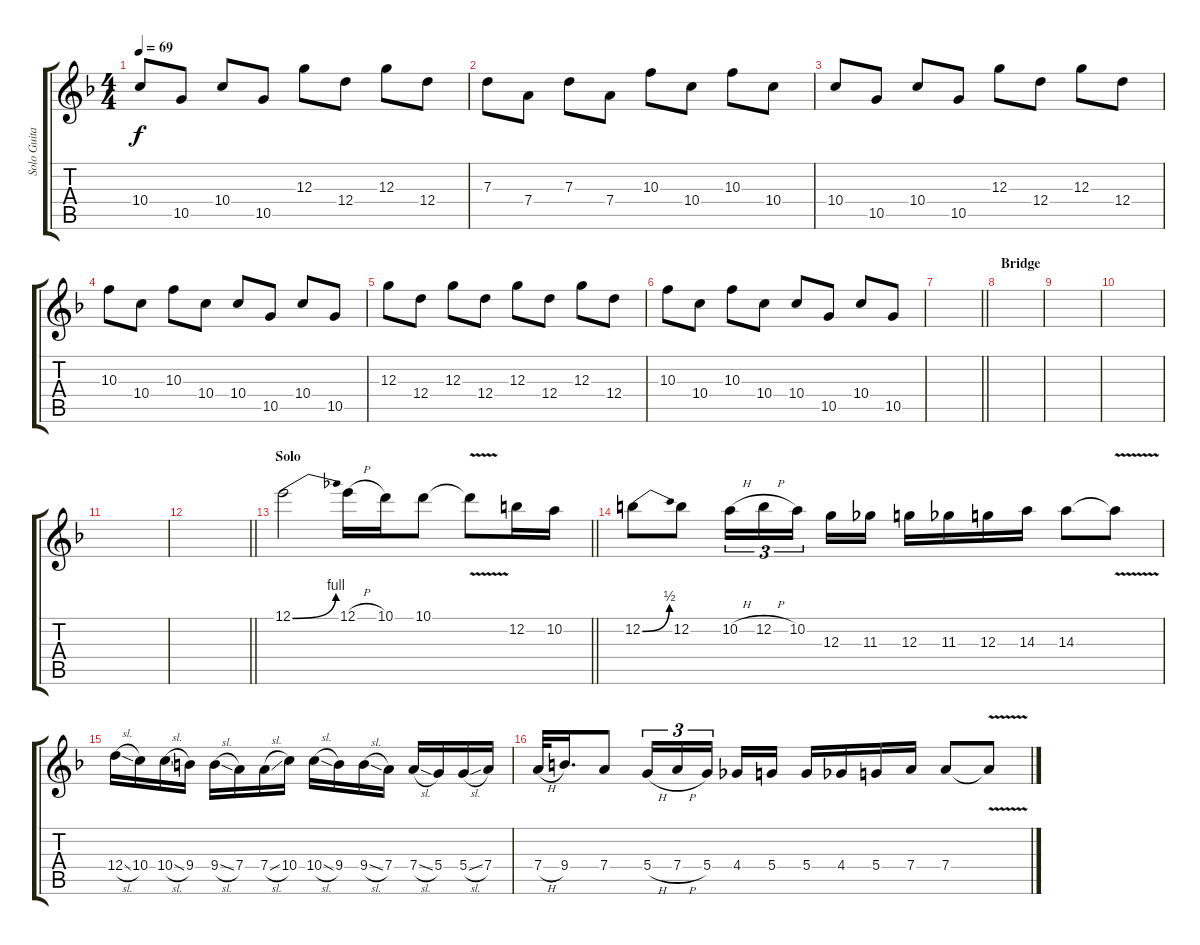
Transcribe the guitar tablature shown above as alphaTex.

\track ("Solo Guitar " "Solo Guita") {instrument overdrivenguitar}
\staff {score tabs}
\tuning (E4 B3 G3 D3 A2 D2) {hide}
\ts (4 4)
\tempo 69
\clef g2
\ks dminor
10.4.8{dy f} 10.5.8 10.4.8 10.5.8 12.3.8 12.4.8 12.3.8 12.4.8 |
7.3.8 7.4.8 7.3.8 7.4.8 10.3.8 10.4.8 10.3.8 10.4.8 |
10.4.8 10.5.8 10.4.8 10.5.8 12.3.8 12.4.8 12.3.8 12.4.8 |
10.3.8 10.4.8 10.3.8 10.4.8 10.4.8 10.5.8 10.4.8 10.5.8 |
12.3.8 12.4.8 12.3.8 12.4.8 12.3.8 12.4.8 12.3.8 12.4.8 |
10.3.8 10.4.8 10.3.8 10.4.8 10.4.8 10.5.8 10.4.8 10.5.8 |
\barLineRight lightlight
|
\section ("" "Bridge")
|
|
|
|
\barLineRight lightlight
|
\section ("" "Solo")
\barLineRight lightlight
12.1{be (bend 0 0 60 4)}.2 12.1{h}.16 10.1.16 10.1.8 10.1{v t}.8 12.2.16 10.2.16 |
\section ("" "")
12.2{be (bend 0 0 60 2)}.8 12.2.8 10.2{h}.16{tu (3 2)} 12.2{h}.16{tu (3 2)} 10.2.16{tu (3 2) beam splitsecondary} 12.3.16 11.3.16 12.3.16 11.3.16 12.3.16 14.3.16 14.3.8 14.3{v t}.8 |
12.4{sl}.16 10.4.16 10.4{sl}.16 9.4.16 9.4{sl}.16 7.4.16 7.4{sl}.16 10.4.16 10.4{sl}.16 9.4.16 9.4{sl}.16 7.4.16 7.4{sl}.16 5.4.16 5.4{sl}.16 7.4.16 |
7.4{h}.32 9.4.16{d} 7.4.8 5.4{h}.16{tu (3 2)} 7.4{h}.16{tu (3 2)} 5.4.16{tu (3 2) beam splitsecondary} 4.4.16 5.4.16 5.4.16 4.4.16 5.4.16 7.4.16 7.4.8 7.4{v t}.8
